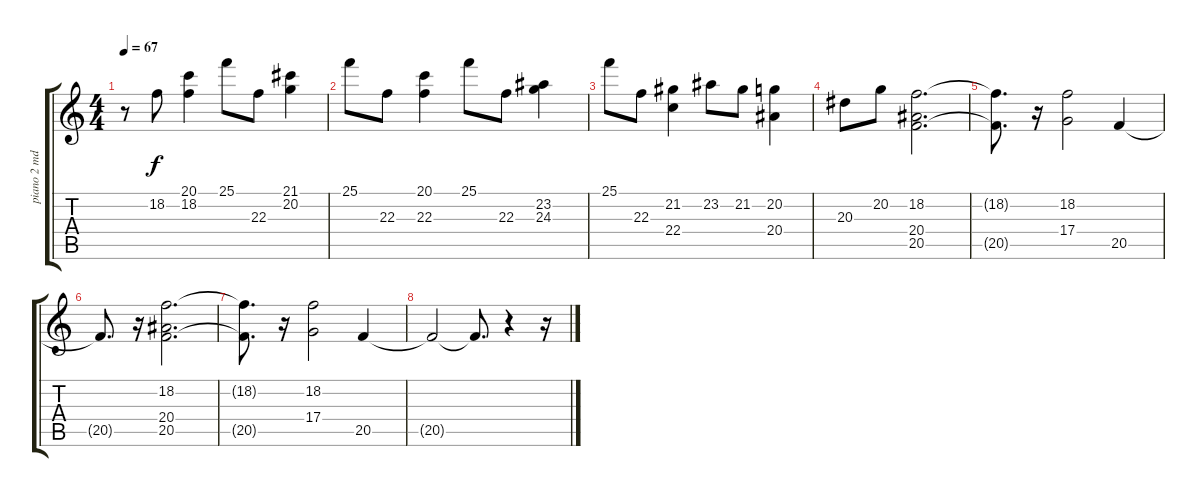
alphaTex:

\track ("piano 2 md" "piano 2 md") {instrument pad1newage}
\staff {score tabs}
\tuning (E4 B3 G3 D3 A2 E2) {hide}
\ts (4 4)
\tempo 67
\clef g2
\ks c
r.8{dy f} 18.2.8 (20.1 18.2).4 25.1.8 22.3.8 (21.1 20.2).4 |
25.1.8 22.3.8 (20.1 22.3).4 25.1.8 22.3.8 (23.2 24.3).4 |
25.1.8 22.3.8 (21.2 22.4).4 23.2.8 21.2.8 (20.2 20.4).4 |
20.3.8 20.2.8 (18.2 20.4 20.5).2{d} |
(18.2{t} 20.5{t}).8{d} r.16 (18.2 17.4).2 20.5.4 |
20.5{t}.8{d} r.16 (18.2 20.4 20.5).2{d} |
(18.2{t} 20.5{t}).8{d} r.16 (18.2 17.4).2 20.5.4 |
20.5{t}.2 20.5{t}.8{d} r.4 r.16
